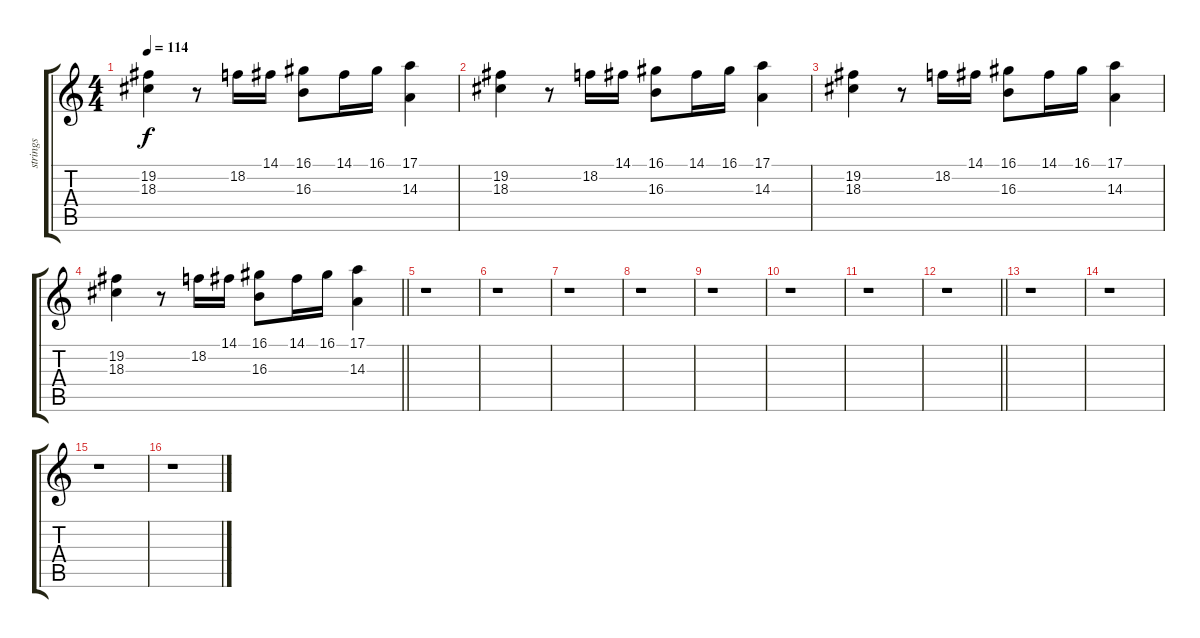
\track ("strings" "strings") {instrument stringensemble1}
\staff {score tabs}
\tuning (E4 B3 G3 D3 A2 E2) {hide}
\ts (4 4)
\tempo 114
\clef g2
\ks c
(19.2 18.3).4{dy f volume 12 instrument stringensemble1} r.8 18.2.16 14.1.16 (16.1 16.3).8 14.1.16 16.1.16 (17.1 14.3).4 |
(19.2 18.3).4 r.8 18.2.16 14.1.16 (16.1 16.3).8 14.1.16 16.1.16 (17.1 14.3).4 |
(19.2 18.3).4 r.8 18.2.16 14.1.16 (16.1 16.3).8 14.1.16 16.1.16 (17.1 14.3).4 |
\barLineRight lightlight
(19.2 18.3).4 r.8 18.2.16 14.1.16 (16.1 16.3).8 14.1.16 16.1.16 (17.1 14.3).4 |
r.1 |
r.1 |
r.1 |
r.1 |
r.1 |
r.1 |
r.1 |
\barLineRight lightlight
r.1 |
r.1 |
r.1 |
r.1 |
r.1
